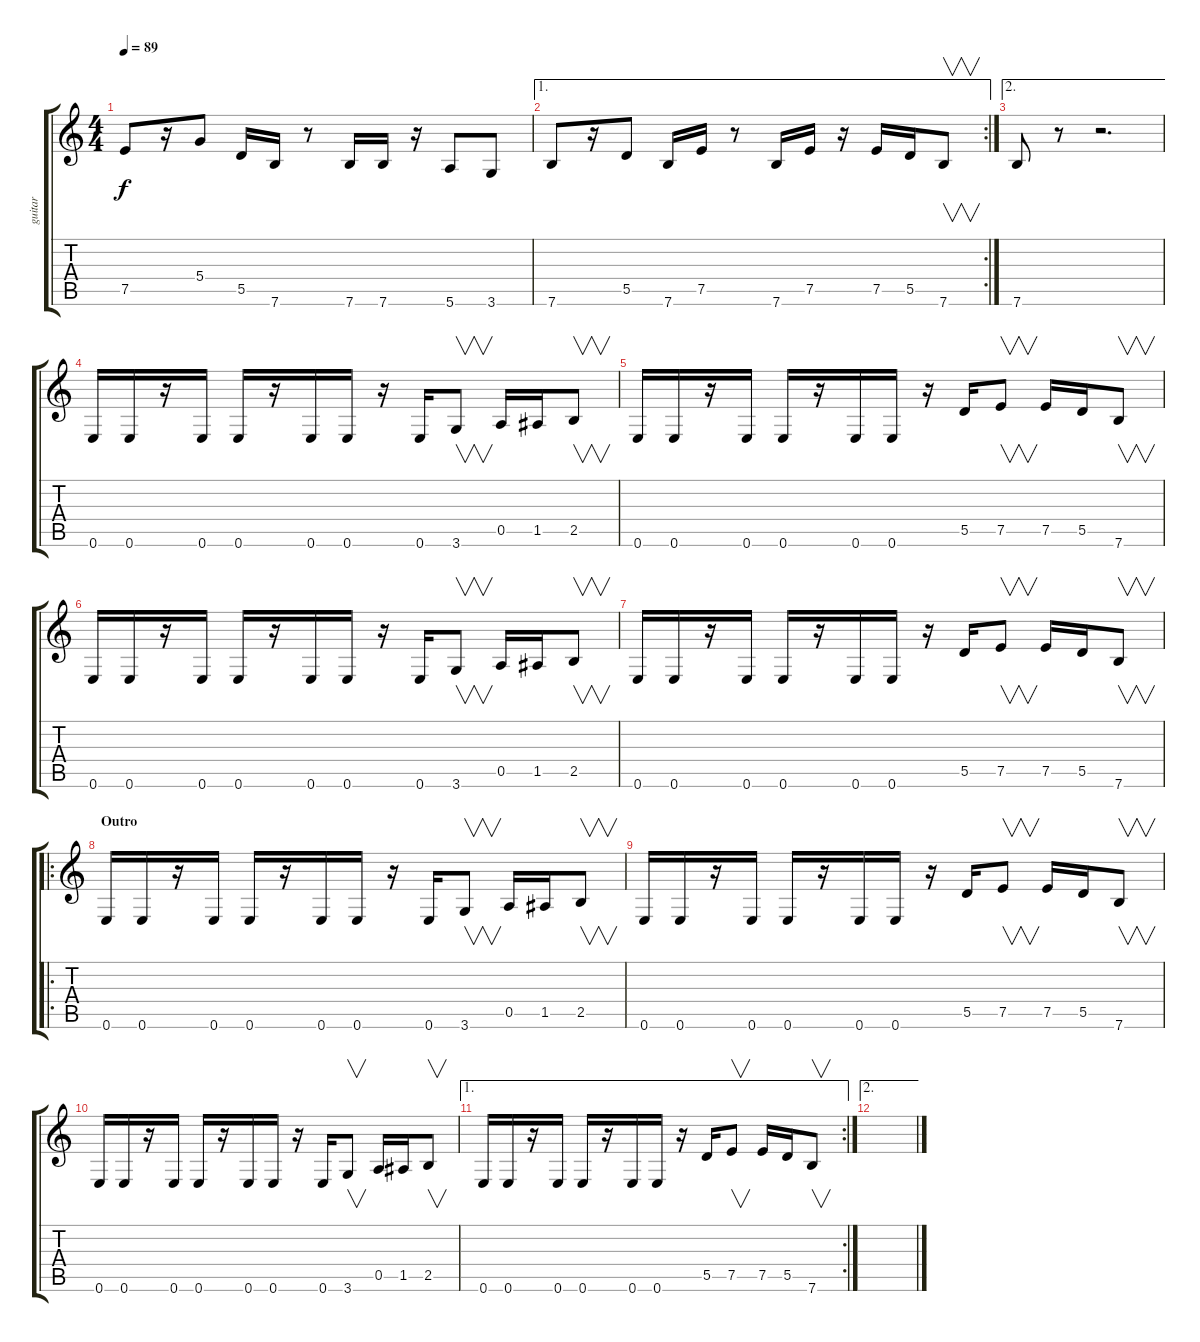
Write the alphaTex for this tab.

\track ("guitar" "guitar") {instrument distortionguitar}
\staff {score tabs}
\tuning (E4 B3 G3 D3 A2 E2) {hide}
\ts (4 4)
\tempo 89
\clef g2
\ks c
7.5.8{dy f} r.16 5.4.8 5.5.16 7.6.16 r.8 7.6.16 7.6.16 r.16 5.6.8 3.6.8 |
\ae 1
\rc 2
7.6.8 r.16 5.5.8 7.6.16 7.5.16 r.8 7.6.16 7.5.16 r.16 7.5.16 5.5.16 7.6.8{v} |
\ae 2
7.6.8 r.8 r.2{d} |
0.6.16{instrument distortionguitar} 0.6.16 r.16 0.6.16 0.6.16 r.16 0.6.16{instrument distortionguitar} 0.6.16 r.16 0.6.16 3.6.8{v} 0.5.16 1.5.16 2.5.8{v} |
0.6.16{instrument distortionguitar} 0.6.16 r.16 0.6.16 0.6.16 r.16 0.6.16{instrument distortionguitar} 0.6.16 r.16 5.5.16 7.5.8{v} 7.5.16 5.5.16 7.6.8{v} |
0.6.16{instrument distortionguitar} 0.6.16 r.16 0.6.16 0.6.16 r.16 0.6.16{instrument distortionguitar} 0.6.16 r.16 0.6.16 3.6.8{v} 0.5.16 1.5.16 2.5.8{v} |
0.6.16{instrument distortionguitar} 0.6.16 r.16 0.6.16 0.6.16 r.16 0.6.16{instrument distortionguitar} 0.6.16 r.16 5.5.16 7.5.8{v} 7.5.16 5.5.16 7.6.8{v} |
\ro
\section ("" "Outro")
0.6.16{instrument distortionguitar} 0.6.16 r.16 0.6.16 0.6.16 r.16 0.6.16{instrument distortionguitar} 0.6.16 r.16 0.6.16 3.6.8{v} 0.5.16 1.5.16 2.5.8{v} |
0.6.16{instrument distortionguitar} 0.6.16 r.16 0.6.16 0.6.16 r.16 0.6.16{instrument distortionguitar} 0.6.16 r.16 5.5.16 7.5.8{v} 7.5.16 5.5.16 7.6.8{v} |
0.6.16{instrument distortionguitar} 0.6.16 r.16 0.6.16 0.6.16 r.16 0.6.16{instrument distortionguitar} 0.6.16 r.16 0.6.16 3.6.8{v} 0.5.16 1.5.16 2.5.8{v} |
\ae 1
\rc 2
0.6.16{instrument distortionguitar} 0.6.16 r.16 0.6.16 0.6.16 r.16 0.6.16{instrument distortionguitar} 0.6.16 r.16 5.5.16 7.5.8{v} 7.5.16 5.5.16 7.6.8{v} |
\ae 2
